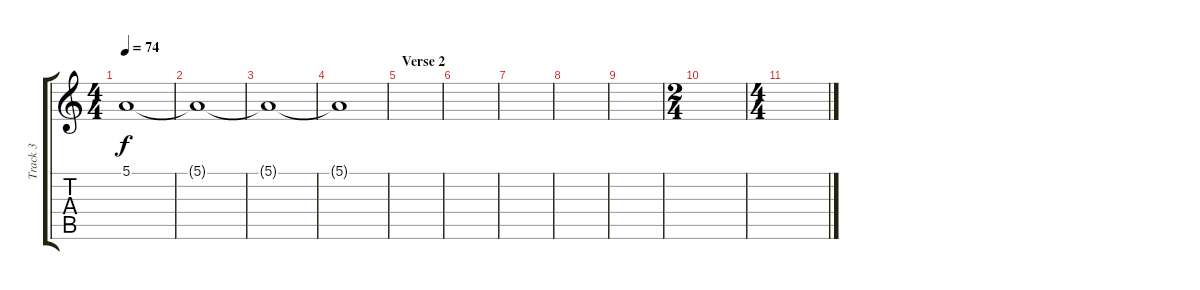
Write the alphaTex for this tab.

\track ("Track 3" "Track 3") {instrument choiraahs}
\staff {score tabs}
\tuning (E4 B3 G3 D3 A2 E2) {hide}
\ts (4 4)
\tempo 74
\clef g2
\ks c
5.1{t}.1{dy f} |
5.1{t}.1 |
5.1{t}.1 |
5.1{t}.1 |
\section ("" "Verse 2")
|
|
|
|
|
\ts (2 4)
|
\ts (4 4)
